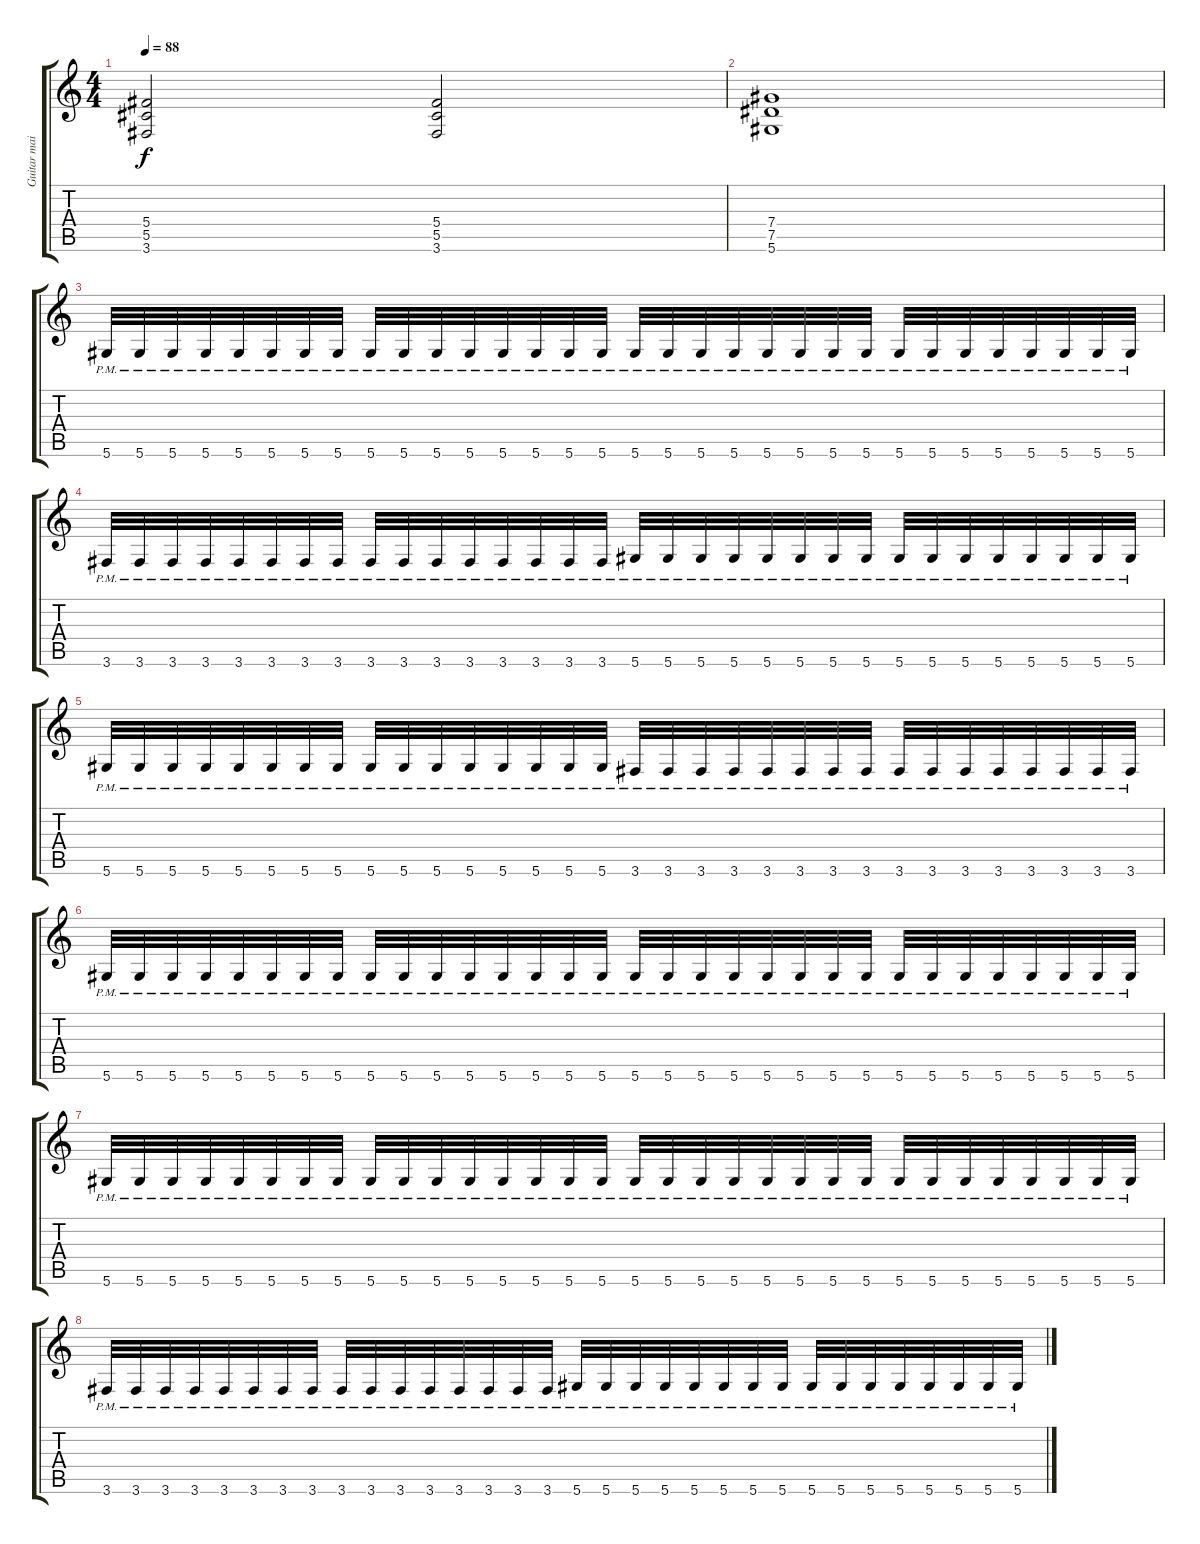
\track ("Guitar main rythm (by Rim)" "Guitar mai") {instrument overdrivenguitar}
\staff {score tabs}
\tuning (Eb4 Bb3 Gb3 Db3 Ab2 Eb2) {hide}
\ts (4 4)
\tempo 88
\clef g2
\ks c
(5.4 5.5 3.6).2{dy f} (5.4 5.5 3.6).2 |
(7.4 7.5 5.6).1 |
5.6{pm}.32 5.6{pm}.32 5.6{pm}.32 5.6{pm}.32 5.6{pm}.32 5.6{pm}.32 5.6{pm}.32 5.6{pm}.32 5.6{pm}.32 5.6{pm}.32 5.6{pm}.32 5.6{pm}.32 5.6{pm}.32 5.6{pm}.32 5.6{pm}.32 5.6{pm}.32 5.6{pm}.32 5.6{pm}.32 5.6{pm}.32 5.6{pm}.32 5.6{pm}.32 5.6{pm}.32 5.6{pm}.32 5.6{pm}.32 5.6{pm}.32 5.6{pm}.32 5.6{pm}.32 5.6{pm}.32 5.6{pm}.32 5.6{pm}.32 5.6{pm}.32 5.6{pm}.32 |
3.6{pm}.32 3.6{pm}.32 3.6{pm}.32 3.6{pm}.32 3.6{pm}.32 3.6{pm}.32 3.6{pm}.32 3.6{pm}.32 3.6{pm}.32 3.6{pm}.32 3.6{pm}.32 3.6{pm}.32 3.6{pm}.32 3.6{pm}.32 3.6{pm}.32 3.6{pm}.32 5.6{pm}.32 5.6{pm}.32 5.6{pm}.32 5.6{pm}.32 5.6{pm}.32 5.6{pm}.32 5.6{pm}.32 5.6{pm}.32 5.6{pm}.32 5.6{pm}.32 5.6{pm}.32 5.6{pm}.32 5.6{pm}.32 5.6{pm}.32 5.6{pm}.32 5.6{pm}.32 |
5.6{pm}.32 5.6{pm}.32 5.6{pm}.32 5.6{pm}.32 5.6{pm}.32 5.6{pm}.32 5.6{pm}.32 5.6{pm}.32 5.6{pm}.32 5.6{pm}.32 5.6{pm}.32 5.6{pm}.32 5.6{pm}.32 5.6{pm}.32 5.6{pm}.32 5.6{pm}.32 3.6{pm}.32 3.6{pm}.32 3.6{pm}.32 3.6{pm}.32 3.6{pm}.32 3.6{pm}.32 3.6{pm}.32 3.6{pm}.32 3.6{pm}.32 3.6{pm}.32 3.6{pm}.32 3.6{pm}.32 3.6{pm}.32 3.6{pm}.32 3.6{pm}.32 3.6{pm}.32 |
5.6{pm}.32 5.6{pm}.32 5.6{pm}.32 5.6{pm}.32 5.6{pm}.32 5.6{pm}.32 5.6{pm}.32 5.6{pm}.32 5.6{pm}.32 5.6{pm}.32 5.6{pm}.32 5.6{pm}.32 5.6{pm}.32 5.6{pm}.32 5.6{pm}.32 5.6{pm}.32 5.6{pm}.32 5.6{pm}.32 5.6{pm}.32 5.6{pm}.32 5.6{pm}.32 5.6{pm}.32 5.6{pm}.32 5.6{pm}.32 5.6{pm}.32 5.6{pm}.32 5.6{pm}.32 5.6{pm}.32 5.6{pm}.32 5.6{pm}.32 5.6{pm}.32 5.6{pm}.32 |
5.6{pm}.32 5.6{pm}.32 5.6{pm}.32 5.6{pm}.32 5.6{pm}.32 5.6{pm}.32 5.6{pm}.32 5.6{pm}.32 5.6{pm}.32 5.6{pm}.32 5.6{pm}.32 5.6{pm}.32 5.6{pm}.32 5.6{pm}.32 5.6{pm}.32 5.6{pm}.32 5.6{pm}.32 5.6{pm}.32 5.6{pm}.32 5.6{pm}.32 5.6{pm}.32 5.6{pm}.32 5.6{pm}.32 5.6{pm}.32 5.6{pm}.32 5.6{pm}.32 5.6{pm}.32 5.6{pm}.32 5.6{pm}.32 5.6{pm}.32 5.6{pm}.32 5.6{pm}.32 |
3.6{pm}.32 3.6{pm}.32 3.6{pm}.32 3.6{pm}.32 3.6{pm}.32 3.6{pm}.32 3.6{pm}.32 3.6{pm}.32 3.6{pm}.32 3.6{pm}.32 3.6{pm}.32 3.6{pm}.32 3.6{pm}.32 3.6{pm}.32 3.6{pm}.32 3.6{pm}.32 5.6{pm}.32 5.6{pm}.32 5.6{pm}.32 5.6{pm}.32 5.6{pm}.32 5.6{pm}.32 5.6{pm}.32 5.6{pm}.32 5.6{pm}.32 5.6{pm}.32 5.6{pm}.32 5.6{pm}.32 5.6{pm}.32 5.6{pm}.32 5.6{pm}.32 5.6{pm}.32
